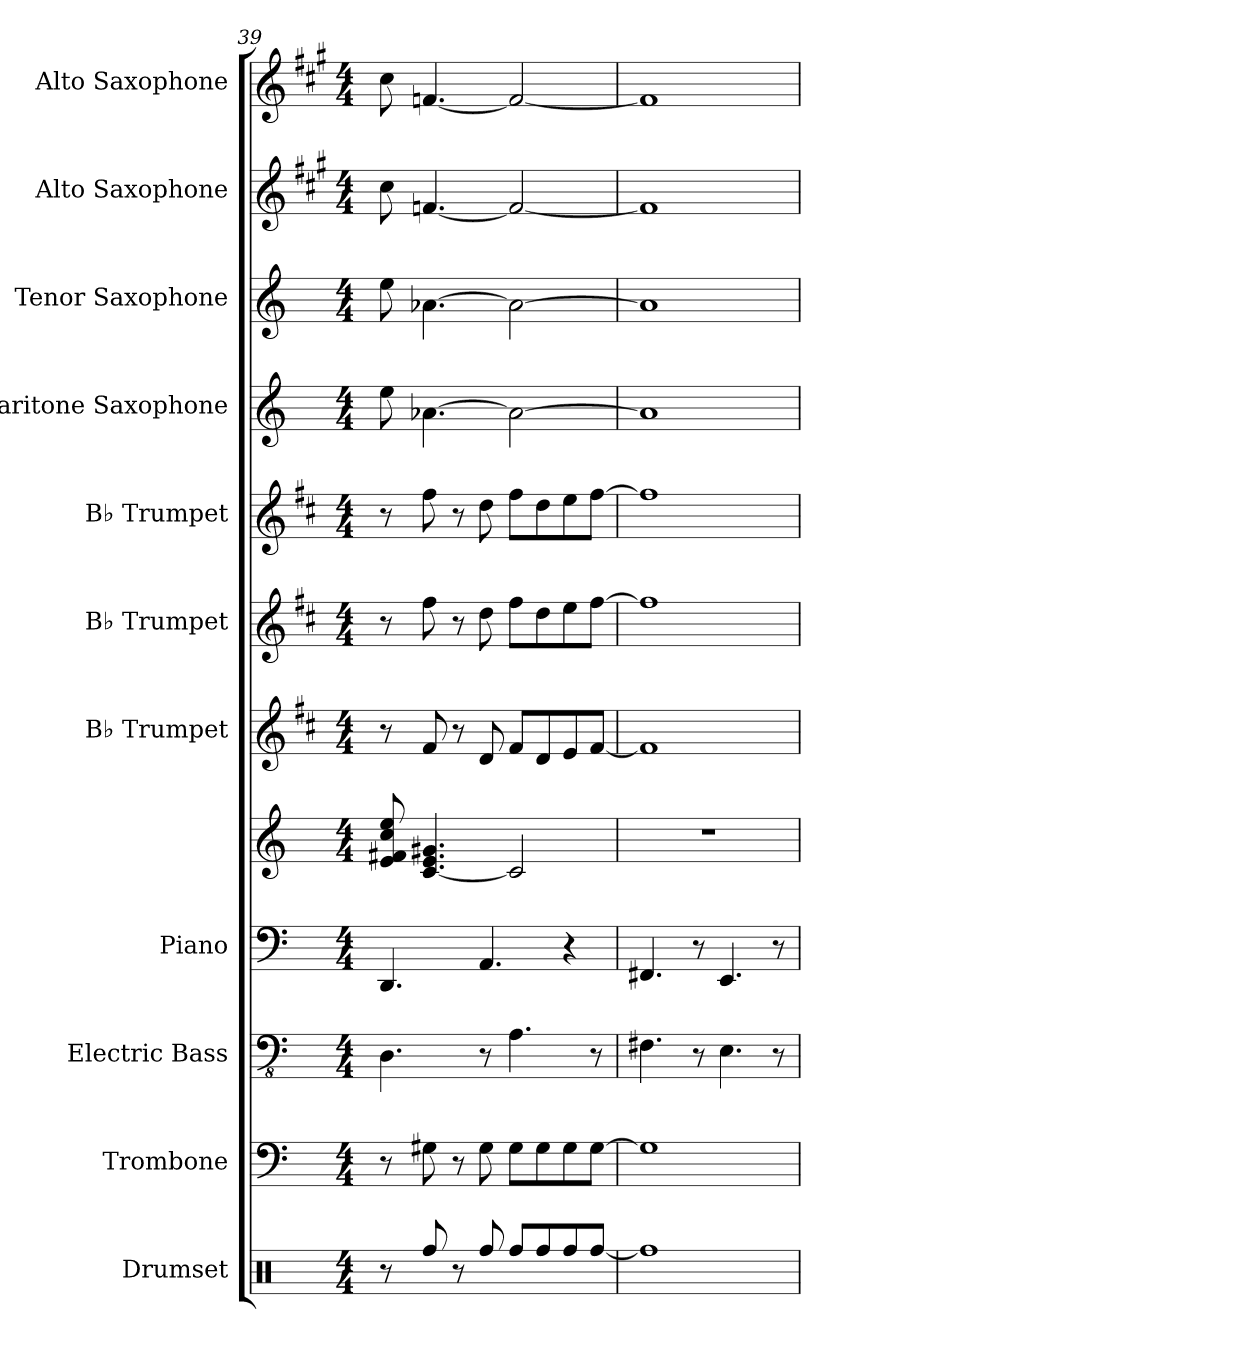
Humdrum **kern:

**kern	**kern	**kern	**kern	**kern	**kern	**kern	**kern	**kern	**kern	**kern	**kern
*part11	*part10	*part9	*part8	*part8	*part7	*part6	*part5	*part4	*part3	*part2	*part1
*staff12	*staff11	*staff10	*staff9	*staff8	*staff7	*staff6	*staff5	*staff4	*staff3	*staff2	*staff1
*I"Drumset	*I"Trombone	*I"Electric Bass	*I"Piano	*	*I"B♭ Trumpet	*I"B♭ Trumpet	*I"B♭ Trumpet	*I"Baritone Saxophone	*I"Tenor Saxophone	*I"Alto Saxophone	*I"Alto Saxophone
*I'Drs.	*I'Trb.	*I'El. B.	*I'Pno.	*	*I'B♭ Tpt.	*I'B♭ Tpt.	*I'B♭ Tpt.	*I'Bar. Sax.	*I'T. Sax.	*I'A. Sax.	*I'A. Sax.
*clefX	*clefF4	*clefFv4	*clefF4	*clefG2	*clefG2	*clefG2	*clefG2	*clefG2	*clefG2	*clefG2	*clefG2
*	*	*	*	*	*ITrd1c2	*ITrd1c2	*ITrd1c2	*ITrd12c21	*ITrd8c14	*ITrd5c9	*ITrd5c9
*k[]	*k[]	*k[]	*k[]	*k[]	*k[]	*k[]	*k[]	*k[]	*k[]	*k[]	*k[]
*M4/4	*M4/4	*M4/4	*M4/4	*M4/4	*M4/4	*M4/4	*M4/4	*M4/4	*M4/4	*M4/4	*M4/4
=39	=39	=39	=39	=39	=39	=39	=39	=39	=39	=39	=39
8r	8r	4.DD\	4.DD/	8e/ 8f#X/ 8cc/ 8ee/	8r	8r	8r	8e\	8e\	8e\	8e\
8Rff/	8G#X\	.	.	[4.c/ 4.e/ 4.g#X/	8e/	8ee\	8ee\	[4.A-X\	[4.A-X\	[4.A-X/	[4.A-X/
8r	8r	.	.	.	8r	8r	8r	.	.	.	.
8Rff/	8G#\	8r	4.AA/	.	8c/	8cc\	8cc\	.	.	.	.
8Rff/L	8G#\L	4.AA\	.	2c/]	8e/L	8ee\L	8ee\L	2A-\_	2A-\_	2A-/_	2A-/_
8Rff/	8G#\	.	.	.	8c/	8cc\	8cc\	.	.	.	.
8Rff/	8G#\	.	4r	.	8d/	8dd\	8dd\	.	.	.	.
[8Rff/J	[8G#\J	8r	.	.	[8e/J	[8ee\J	[8ee\J	.	.	.	.
=40	=40	=40	=40	=40	=40	=40	=40	=40	=40	=40	=40
1Rff]	1G#]	4.FF#X\	4.FF#X/	1r	1e]	1ee]	1ee]	1A-]	1A-]	1A-]	1A-]
.	.	8r	8r	.	.	.	.	.	.	.	.
.	.	4.EE\	4.EE/	.	.	.	.	.	.	.	.
.	.	8r	8r	.	.	.	.	.	.	.	.
=	=	=	=	=	=	=	=	=	=	=	=
*-	*-	*-	*-	*-	*-	*-	*-	*-	*-	*-	*-
